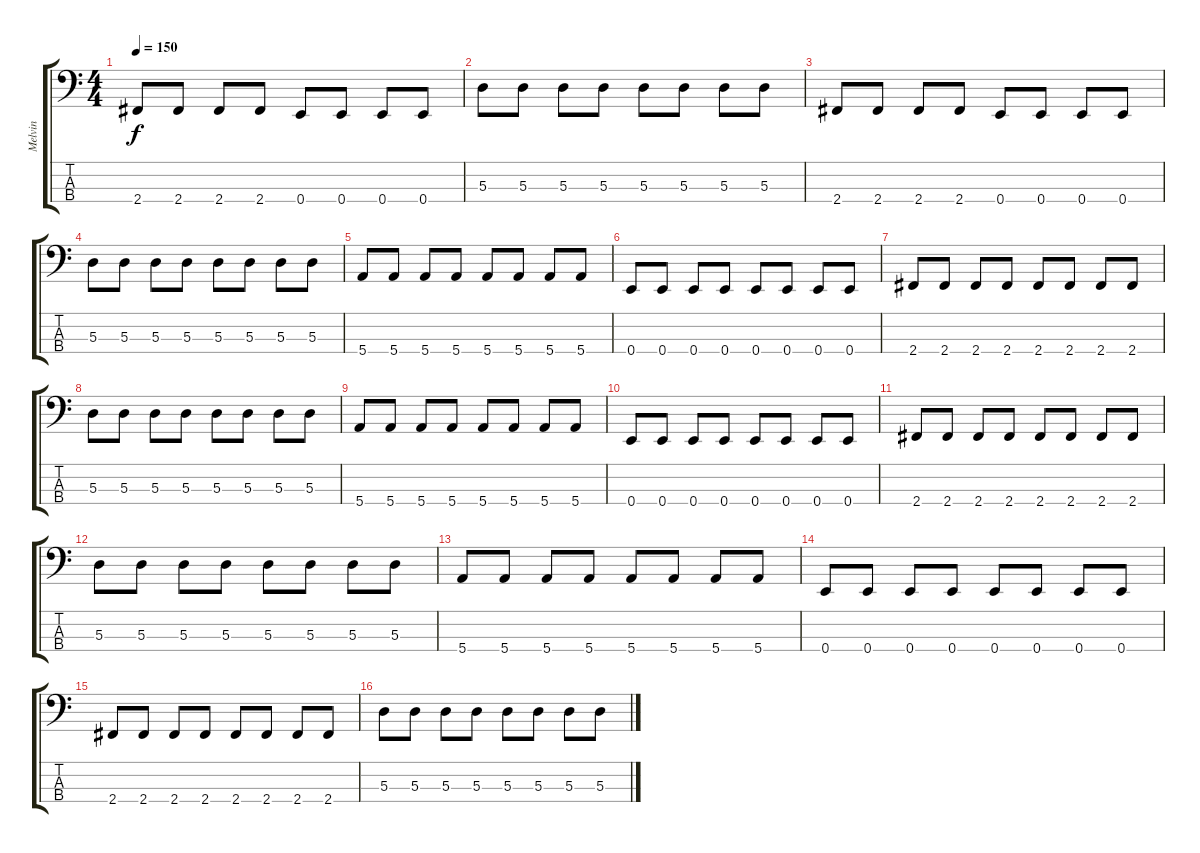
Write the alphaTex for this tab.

\track ("Melvin" "Melvin") {instrument overdrivenguitar}
\staff {score tabs}
\tuning (G2 D2 A1 E1) {hide}
\ts (4 4)
\tempo 150
\clef f4
\ks c
2.4.8{dy f} 2.4.8 2.4.8 2.4.8 0.4.8 0.4.8 0.4.8 0.4.8 |
5.3.8 5.3.8 5.3.8 5.3.8 5.3.8 5.3.8 5.3.8 5.3.8 |
2.4.8 2.4.8 2.4.8 2.4.8 0.4.8 0.4.8 0.4.8 0.4.8 |
5.3.8 5.3.8 5.3.8 5.3.8 5.3.8 5.3.8 5.3.8 5.3.8 |
5.4.8 5.4.8 5.4.8 5.4.8 5.4.8 5.4.8 5.4.8 5.4.8 |
0.4.8 0.4.8 0.4.8 0.4.8 0.4.8 0.4.8 0.4.8 0.4.8 |
2.4.8 2.4.8 2.4.8 2.4.8 2.4.8 2.4.8 2.4.8 2.4.8 |
5.3.8 5.3.8 5.3.8 5.3.8 5.3.8 5.3.8 5.3.8 5.3.8 |
5.4.8 5.4.8 5.4.8 5.4.8 5.4.8 5.4.8 5.4.8 5.4.8 |
0.4.8 0.4.8 0.4.8 0.4.8 0.4.8 0.4.8 0.4.8 0.4.8 |
2.4.8 2.4.8 2.4.8 2.4.8 2.4.8 2.4.8 2.4.8 2.4.8 |
5.3.8 5.3.8 5.3.8 5.3.8 5.3.8 5.3.8 5.3.8 5.3.8 |
5.4.8 5.4.8 5.4.8 5.4.8 5.4.8 5.4.8 5.4.8 5.4.8 |
0.4.8 0.4.8 0.4.8 0.4.8 0.4.8 0.4.8 0.4.8 0.4.8 |
2.4.8 2.4.8 2.4.8 2.4.8 2.4.8 2.4.8 2.4.8 2.4.8 |
5.3.8 5.3.8 5.3.8 5.3.8 5.3.8 5.3.8 5.3.8 5.3.8
